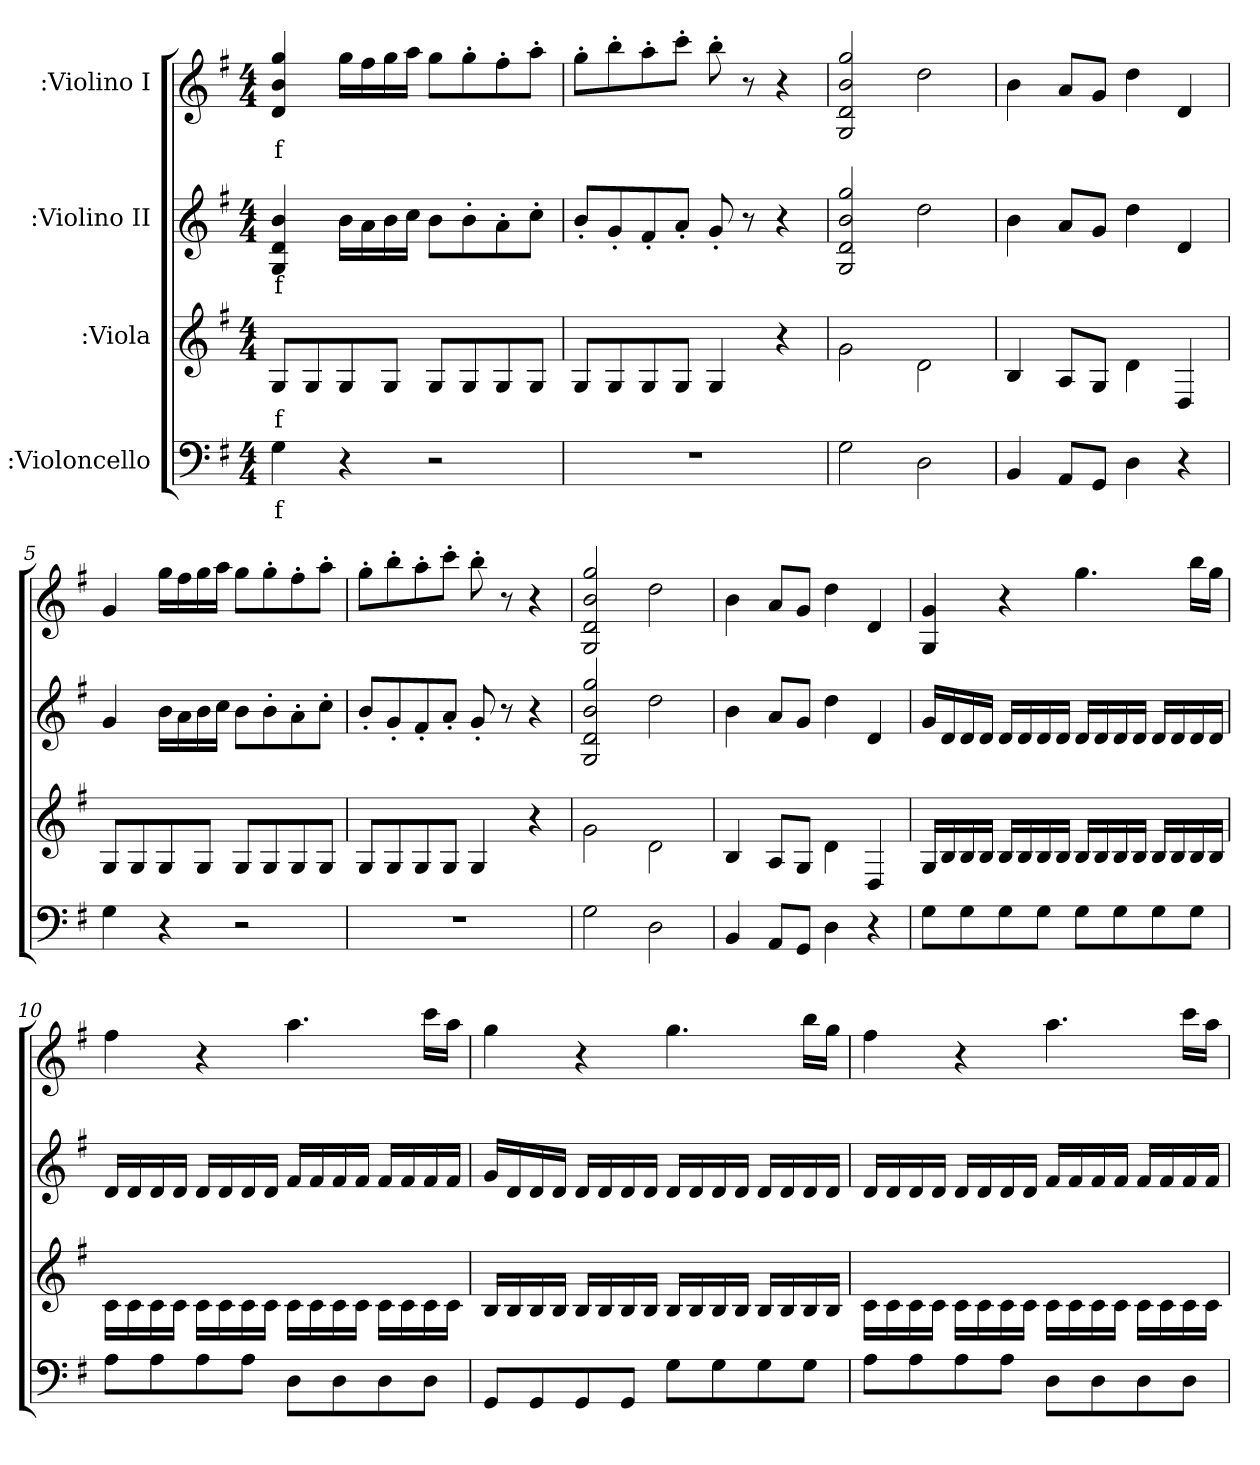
**kern	**text	**kern	**text	**kern	**text	**kern	**text
*part4	*part4	*part3	*part3	*part2	*part2	*part1	*part1
*staff4	*staff4	*staff3	*staff3	*staff2	*staff2	*staff1	*staff1
*I":Violoncello	*	*I":Viola	*	*I":Violino II	*	*I":Violino I	*
*clefF4	*	*	*	*clefG2	*	*clefG2	*
*k[f#]	*	*k[f#]	*	*k[f#]	*	*k[f#]	*
*G:	*	*G:	*	*G:	*	*G:	*
*M4/4	*	*M4/4	*	*M4/4	*	*M4/4	*
=1	=1	=1	=1	=1	=1	=1	=1
4G\	f	8G/L	f	4b/ 4d/ 4G/	f	4gg/ 4b/ 4d/	f
.	.	8G/	.	.	.	.	.
4r	.	8G/	.	16b\LL	.	16gg\LL	.
.	.	.	.	16a\	.	16ff#\	.
.	.	8G/J	.	16b\	.	16gg\	.
.	.	.	.	16cc\JJ	.	16aa\JJ	.
2r	.	8G/L	.	8b\L	.	8gg\L	.
.	.	8G/	.	8b'>\	.	8gg'>\	.
.	.	8G/	.	8a'>\	.	8ff#'>\	.
.	.	8G/J	.	8cc'>\J	.	8aa'>\J	.
=2	=2	=2	=2	=2	=2	=2	=2
1r	.	8G/L	.	8b'>/L	.	8gg'>\L	.
.	.	8G/	.	8g'>/	.	8bb'>\	.
.	.	8G/	.	8f#'>/	.	8aa'>\	.
.	.	8G/J	.	8a'>/J	.	8ccc'>\J	.
.	.	4G/	.	8g'>/	.	8bb'>\	.
.	.	.	.	8r	.	8r	.
.	.	4r	.	4r	.	4r	.
=3	=3	=3	=3	=3	=3	=3	=3
2G\	.	2g\	.	2gg/ 2b/ 2d/ 2G/	.	2gg/ 2b/ 2d/ 2G/	.
2D\	.	2d\	.	2dd\	.	2dd\	.
=4	=4	=4	=4	=4	=4	=4	=4
4BB/	.	4B/	.	4b\	.	4b\	.
8AA/L	.	8A/L	.	8a/L	.	8a/L	.
8GG/J	.	8G/J	.	8g/J	.	8g/J	.
4D\	.	4d\	.	4dd\	.	4dd\	.
4r	.	4D/	.	4d/	.	4d/	.
=5	=5	=5	=5	=5	=5	=5	=5
4G\	.	8G/L	.	4g/	.	4g/	.
.	.	8G/	.	.	.	.	.
4r	.	8G/	.	16b\LL	.	16gg\LL	.
.	.	.	.	16a\	.	16ff#\	.
.	.	8G/J	.	16b\	.	16gg\	.
.	.	.	.	16cc\JJ	.	16aa\JJ	.
2r	.	8G/L	.	8b\L	.	8gg\L	.
.	.	8G/	.	8b'>\	.	8gg'>\	.
.	.	8G/	.	8a'>\	.	8ff#'>\	.
.	.	8G/J	.	8cc'>\J	.	8aa'>\J	.
=6	=6	=6	=6	=6	=6	=6	=6
1r	.	8G/L	.	8b'>/L	.	8gg'>\L	.
.	.	8G/	.	8g'>/	.	8bb'>\	.
.	.	8G/	.	8f#'>/	.	8aa'>\	.
.	.	8G/J	.	8a'>/J	.	8ccc'>\J	.
.	.	4G/	.	8g'>/	.	8bb'>\	.
.	.	.	.	8r	.	8r	.
.	.	4r	.	4r	.	4r	.
=7	=7	=7	=7	=7	=7	=7	=7
2G\	.	2g\	.	2gg/ 2b/ 2d/ 2G/	.	2gg/ 2b/ 2d/ 2G/	.
2D\	.	2d\	.	2dd\	.	2dd\	.
=8	=8	=8	=8	=8	=8	=8	=8
4BB/	.	4B/	.	4b\	.	4b\	.
8AA/L	.	8A/L	.	8a/L	.	8a/L	.
8GG/J	.	8G/J	.	8g/J	.	8g/J	.
4D\	.	4d\	.	4dd\	.	4dd\	.
4r	.	4D/	.	4d/	.	4d/	.
=9	=9	=9	=9	=9	=9	=9	=9
8G\L	.	16G/LL	.	16g/LL	.	4g/ 4G/	.
.	.	16B/	.	16d/	.	.	.
8G\	.	16B/	.	16d/	.	.	.
.	.	16B/JJ	.	16d/JJ	.	.	.
8G\	.	16B/LL	.	16d/LL	.	4r	.
.	.	16B/	.	16d/	.	.	.
8G\J	.	16B/	.	16d/	.	.	.
.	.	16B/JJ	.	16d/JJ	.	.	.
8G\L	.	16B/LL	.	16d/LL	.	4.gg\	.
.	.	16B/	.	16d/	.	.	.
8G\	.	16B/	.	16d/	.	.	.
.	.	16B/JJ	.	16d/JJ	.	.	.
8G\	.	16B/LL	.	16d/LL	.	.	.
.	.	16B/	.	16d/	.	.	.
8G\J	.	16B/	.	16d/	.	16bb\LL	.
.	.	16B/JJ	.	16d/JJ	.	16gg\JJ	.
=10	=10	=10	=10	=10	=10	=10	=10
8A\L	.	16c\LL	.	16d/LL	.	4ff#\	.
.	.	16c\	.	16d/	.	.	.
8A\	.	16c\	.	16d/	.	.	.
.	.	16c\JJ	.	16d/JJ	.	.	.
8A\	.	16c\LL	.	16d/LL	.	4r	.
.	.	16c\	.	16d/	.	.	.
8A\J	.	16c\	.	16d/	.	.	.
.	.	16c\JJ	.	16d/JJ	.	.	.
8D\L	.	16c\LL	.	16f#/LL	.	4.aa\	.
.	.	16c\	.	16f#/	.	.	.
8D\	.	16c\	.	16f#/	.	.	.
.	.	16c\JJ	.	16f#/JJ	.	.	.
8D\	.	16c\LL	.	16f#/LL	.	.	.
.	.	16c\	.	16f#/	.	.	.
8D\J	.	16c\	.	16f#/	.	16ccc\LL	.
.	.	16c\JJ	.	16f#/JJ	.	16aa\JJ	.
=11	=11	=11	=11	=11	=11	=11	=11
8GG/L	.	16B/LL	.	16g/LL	.	4gg\	.
.	.	16B/	.	16d/	.	.	.
8GG/	.	16B/	.	16d/	.	.	.
.	.	16B/JJ	.	16d/JJ	.	.	.
8GG/	.	16B/LL	.	16d/LL	.	4r	.
.	.	16B/	.	16d/	.	.	.
8GG/J	.	16B/	.	16d/	.	.	.
.	.	16B/JJ	.	16d/JJ	.	.	.
8G\L	.	16B/LL	.	16d/LL	.	4.gg\	.
.	.	16B/	.	16d/	.	.	.
8G\	.	16B/	.	16d/	.	.	.
.	.	16B/JJ	.	16d/JJ	.	.	.
8G\	.	16B/LL	.	16d/LL	.	.	.
.	.	16B/	.	16d/	.	.	.
8G\J	.	16B/	.	16d/	.	16bb\LL	.
.	.	16B/JJ	.	16d/JJ	.	16gg\JJ	.
=12	=12	=12	=12	=12	=12	=12	=12
8A\L	.	16c\LL	.	16d/LL	.	4ff#\	.
.	.	16c\	.	16d/	.	.	.
8A\	.	16c\	.	16d/	.	.	.
.	.	16c\JJ	.	16d/JJ	.	.	.
8A\	.	16c\LL	.	16d/LL	.	4r	.
.	.	16c\	.	16d/	.	.	.
8A\J	.	16c\	.	16d/	.	.	.
.	.	16c\JJ	.	16d/JJ	.	.	.
8D\L	.	16c\LL	.	16f#/LL	.	4.aa\	.
.	.	16c\	.	16f#/	.	.	.
8D\	.	16c\	.	16f#/	.	.	.
.	.	16c\JJ	.	16f#/JJ	.	.	.
8D\	.	16c\LL	.	16f#/LL	.	.	.
.	.	16c\	.	16f#/	.	.	.
8D\J	.	16c\	.	16f#/	.	16ccc\LL	.
.	.	16c\JJ	.	16f#/JJ	.	16aa\JJ	.
=	=	=	=	=	=	=	=
*-	*-	*-	*-	*-	*-	*-	*-
